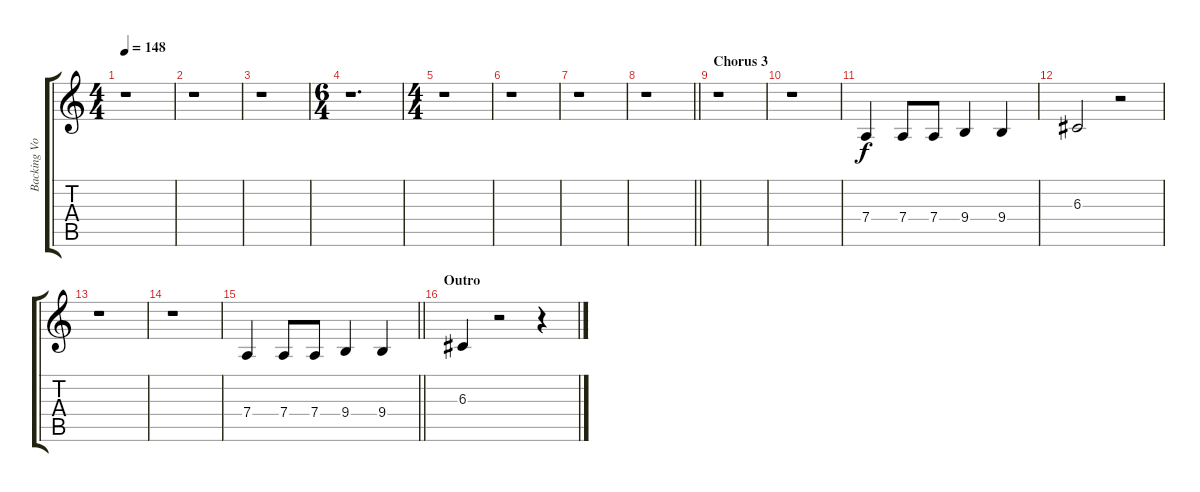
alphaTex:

\track ("Backing Vocals" "Backing Vo") {instrument cello}
\staff {score tabs}
\tuning (E4 B3 G3 D3 A2 E2) {hide}
\ts (4 4)
\tempo 148
\clef g2
\ks c
r.1{dy f} |
r.1 |
r.1 |
\ts (6 4)
r.1{d} |
\ts (4 4)
r.1 |
r.1 |
r.1 |
\barLineRight lightlight
r.1 |
\section ("" "Chorus 3")
r.1 |
r.1 |
7.4.4 7.4.8 7.4.8 9.4.4 9.4.4 |
6.3.2 r.2 |
r.1 |
r.1 |
\barLineRight lightlight
7.4.4 7.4.8 7.4.8 9.4.4 9.4.4 |
\section ("" "Outro")
6.3.4 r.2 r.4
